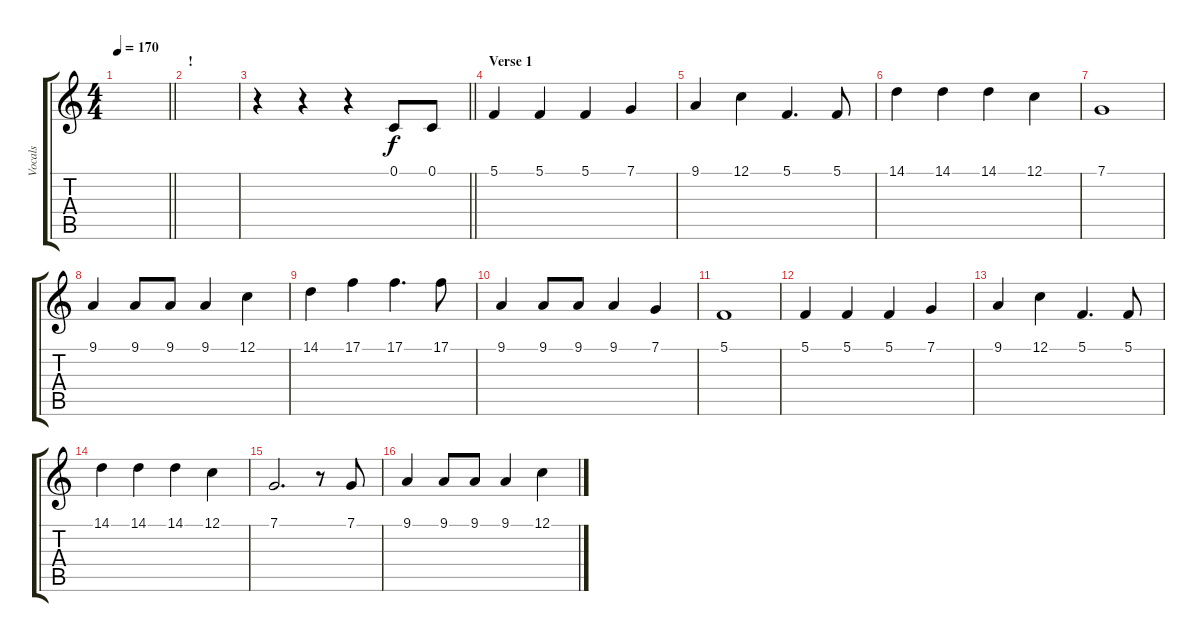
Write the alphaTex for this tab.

\track ("Vocals" "Vocals") {instrument lead6voice}
\staff {score tabs}
\tuning (C4 G3 Eb3 Bb2 F2 C2) {hide}
\ts (4 4)
\tempo 170
\clef g2
\barLineRight lightlight
\ks c
|
\section ("" "! ")
|
\barLineRight lightlight
r.4 r.4 r.4 0.1.8 0.1.8 |
\section ("" "Verse 1")
5.1.4 5.1.4 5.1.4 7.1.4 |
9.1.4 12.1.4 5.1.4{d} 5.1.8 |
14.1.4 14.1.4 14.1.4 12.1.4 |
7.1.1 |
9.1.4 9.1.8 9.1.8 9.1.4 12.1.4 |
14.1.4 17.1.4 17.1.4{d} 17.1.8 |
9.1.4 9.1.8 9.1.8 9.1.4 7.1.4 |
5.1.1 |
5.1.4 5.1.4 5.1.4 7.1.4 |
9.1.4 12.1.4 5.1.4{d} 5.1.8 |
14.1.4 14.1.4 14.1.4 12.1.4 |
7.1.2{d} r.8 7.1.8 |
9.1.4 9.1.8 9.1.8 9.1.4 12.1.4
